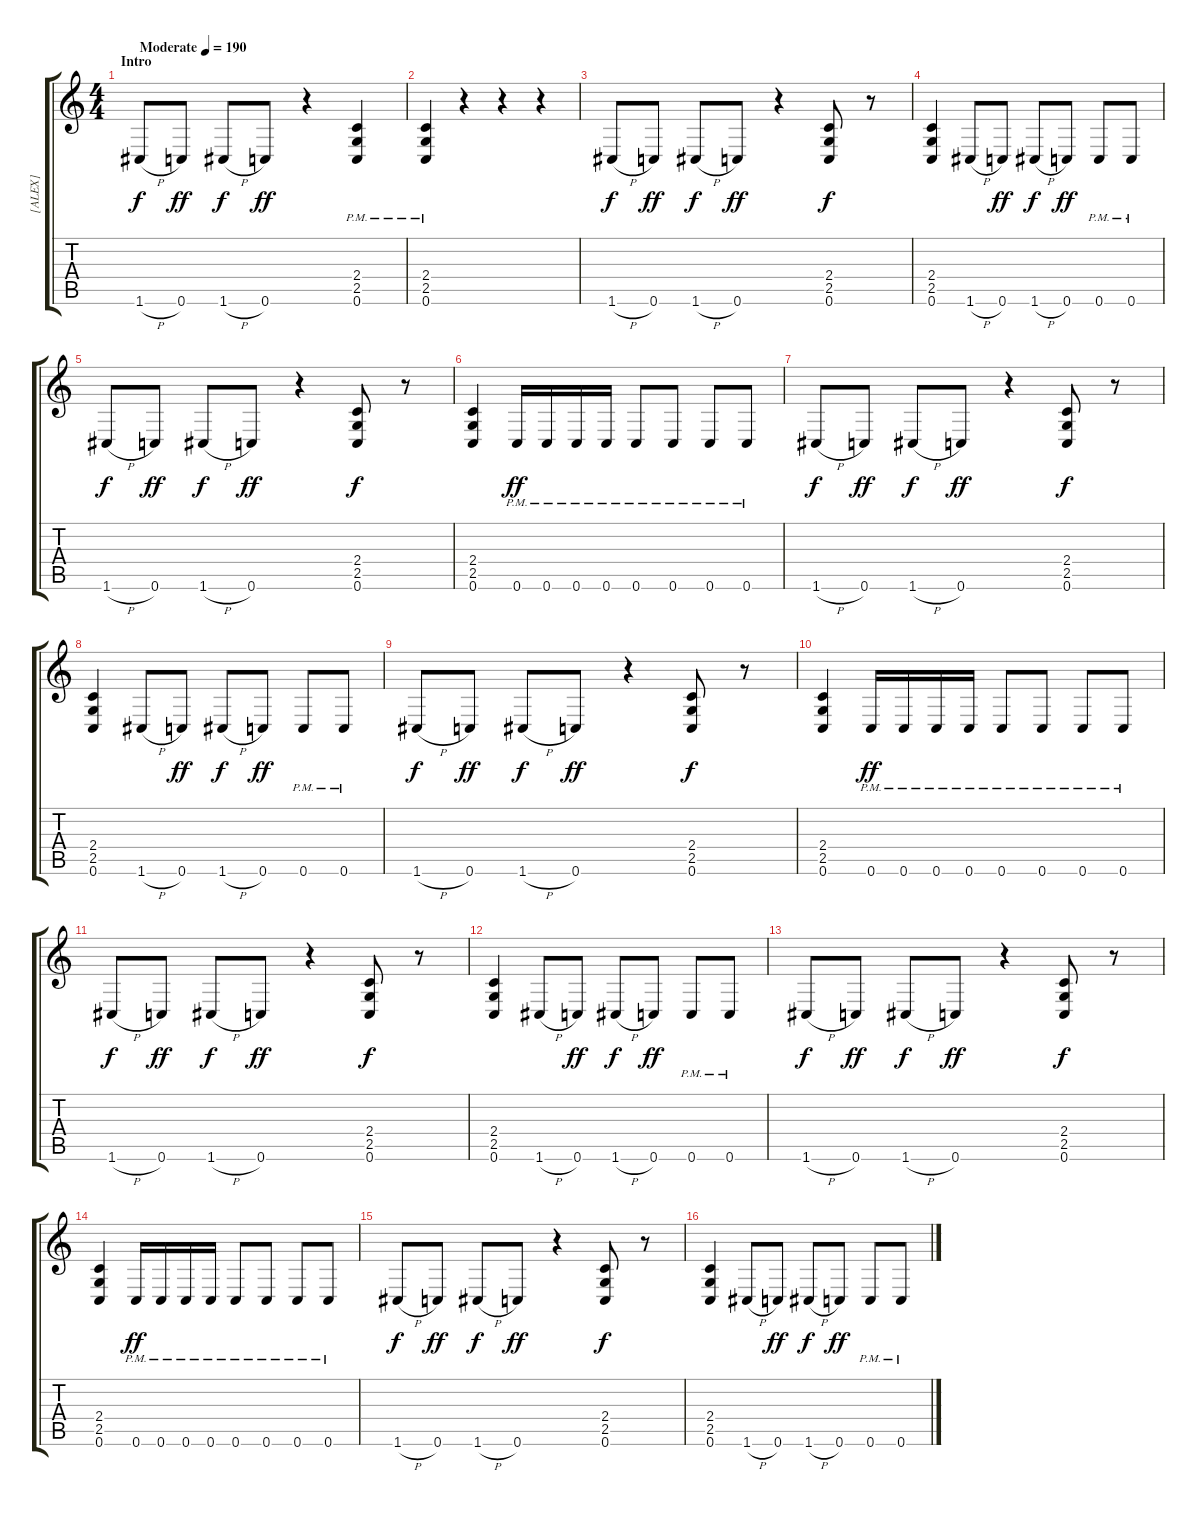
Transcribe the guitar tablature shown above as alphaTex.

\track ("[ALEX]" "[ALEX]") {instrument distortionguitar}
\staff {score tabs}
\tuning (C4 G3 Eb3 Bb2 F2 C2) {hide}
\ts (4 4)
\section ("" "Intro")
\tempo (190 "Moderate")
\clef g2
\ks c
1.6{h}.8{dy f instrument distortionguitar} 0.6.8{dy ff} 1.6{h}.8{dy f} 0.6.8{dy ff} r.4 (2.4{pm} 2.5{pm} 0.6{pm}).4 |
(2.4{pm} 2.5{pm} 0.6{pm}).4 r.4 r.4 r.4 |
1.6{h}.8{dy f} 0.6.8{dy ff} 1.6{h}.8{dy f} 0.6.8{dy ff} r.4 (2.4 2.5 0.6).8{dy f} r.8 |
(2.4 2.5 0.6).4 1.6{h}.8 0.6.8{dy ff} 1.6{h}.8{dy f} 0.6.8{dy ff} 0.6{pm}.8 0.6{pm}.8 |
1.6{h}.8{dy f} 0.6.8{dy ff} 1.6{h}.8{dy f} 0.6.8{dy ff} r.4 (2.4 2.5 0.6).8{dy f} r.8 |
(2.4 2.5 0.6).4 0.6{pm}.16{dy ff} 0.6{pm}.16 0.6{pm}.16 0.6{pm}.16 0.6{pm}.8 0.6{pm}.8 0.6{pm}.8 0.6{pm}.8 |
1.6{h}.8{dy f} 0.6.8{dy ff} 1.6{h}.8{dy f} 0.6.8{dy ff} r.4 (2.4 2.5 0.6).8{dy f} r.8 |
(2.4 2.5 0.6).4 1.6{h}.8 0.6.8{dy ff} 1.6{h}.8{dy f} 0.6.8{dy ff} 0.6{pm}.8 0.6{pm}.8 |
1.6{h}.8{dy f} 0.6.8{dy ff} 1.6{h}.8{dy f} 0.6.8{dy ff} r.4 (2.4 2.5 0.6).8{dy f} r.8 |
(2.4 2.5 0.6).4 0.6{pm}.16{dy ff} 0.6{pm}.16 0.6{pm}.16 0.6{pm}.16 0.6{pm}.8 0.6{pm}.8 0.6{pm}.8 0.6{pm}.8 |
1.6{h}.8{dy f} 0.6.8{dy ff} 1.6{h}.8{dy f} 0.6.8{dy ff} r.4 (2.4 2.5 0.6).8{dy f} r.8 |
(2.4 2.5 0.6).4 1.6{h}.8 0.6.8{dy ff} 1.6{h}.8{dy f} 0.6.8{dy ff} 0.6{pm}.8 0.6{pm}.8 |
1.6{h}.8{dy f} 0.6.8{dy ff} 1.6{h}.8{dy f} 0.6.8{dy ff} r.4 (2.4 2.5 0.6).8{dy f} r.8 |
(2.4 2.5 0.6).4 0.6{pm}.16{dy ff} 0.6{pm}.16 0.6{pm}.16 0.6{pm}.16 0.6{pm}.8 0.6{pm}.8 0.6{pm}.8 0.6{pm}.8 |
1.6{h}.8{dy f} 0.6.8{dy ff} 1.6{h}.8{dy f} 0.6.8{dy ff} r.4 (2.4 2.5 0.6).8{dy f} r.8 |
(2.4 2.5 0.6).4 1.6{h}.8 0.6.8{dy ff} 1.6{h}.8{dy f} 0.6.8{dy ff} 0.6{pm}.8 0.6{pm}.8
